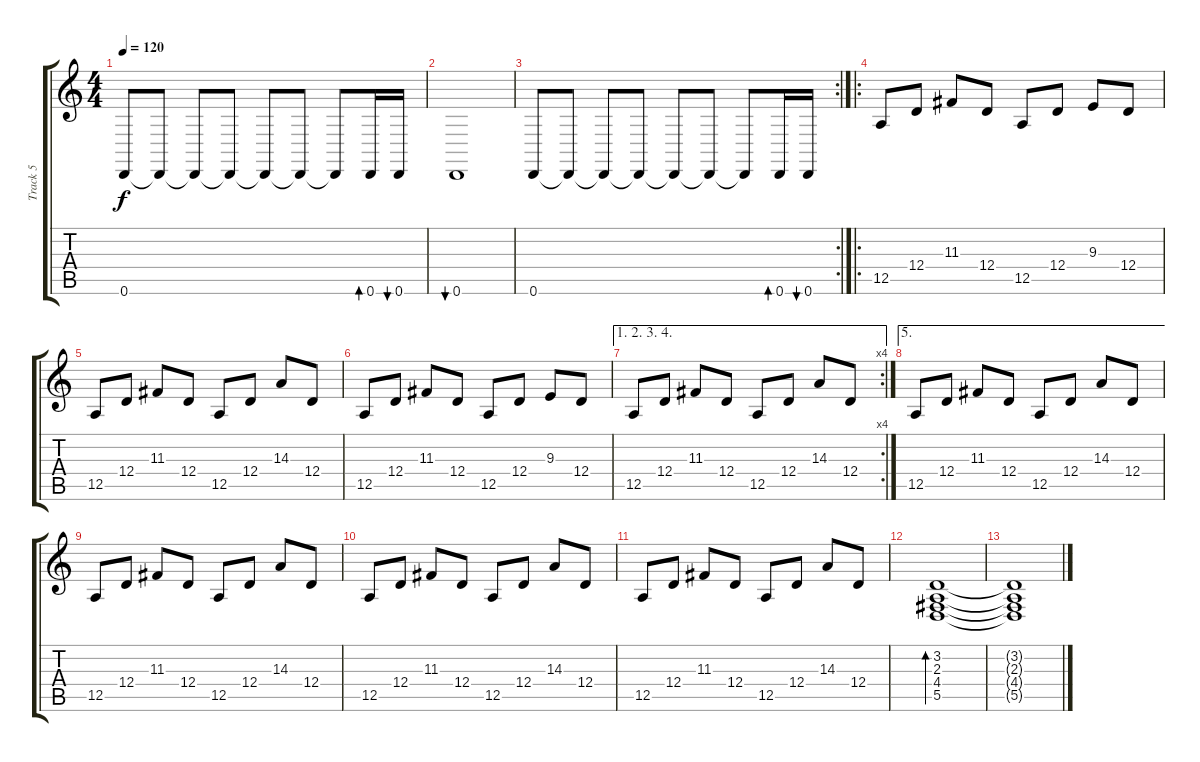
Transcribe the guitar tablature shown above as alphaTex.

\track ("Track 5" "Track 5") {instrument stringensemble1}
\staff {score tabs}
\tuning (E4 B3 G3 D3 A2 D2) {hide}
\ts (4 4)
\tempo 120
\clef g2
\ks c
0.6.8{dy f} 0.6{t}.8 0.6{t}.8 0.6{t}.8 0.6{t}.8 0.6{t}.8 0.6{t}.8 0.6.16{bd 60} 0.6.16{bu 60} |
0.6.1{bu 60} |
\rc 2
0.6.8 0.6{t}.8 0.6{t}.8 0.6{t}.8 0.6{t}.8 0.6{t}.8 0.6{t}.8 0.6.16{bd 60} 0.6.16{bu 60} |
\ro
12.5.8 12.4.8 11.3.8 12.4.8 12.5.8 12.4.8 9.3.8 12.4.8 |
12.5.8 12.4.8 11.3.8 12.4.8 12.5.8 12.4.8 14.3.8 12.4.8 |
12.5.8 12.4.8 11.3.8 12.4.8 12.5.8 12.4.8 9.3.8 12.4.8 |
\ae (1 2 3 4)
\rc 4
12.5.8 12.4.8 11.3.8 12.4.8 12.5.8 12.4.8 14.3.8 12.4.8 |
\ae 5
12.5.8 12.4.8 11.3.8 12.4.8 12.5.8 12.4.8 14.3.8 12.4.8 |
12.5.8 12.4.8 11.3.8 12.4.8 12.5.8 12.4.8 14.3.8 12.4.8 |
12.5.8 12.4.8 11.3.8 12.4.8 12.5.8 12.4.8 14.3.8 12.4.8 |
12.5.8 12.4.8 11.3.8 12.4.8 12.5.8 12.4.8 14.3.8 12.4.8 |
(3.2 2.3 4.4 5.5).1{bd 480} |
(3.2{t} 2.3{t} 4.4{t} 5.5{t}).1
